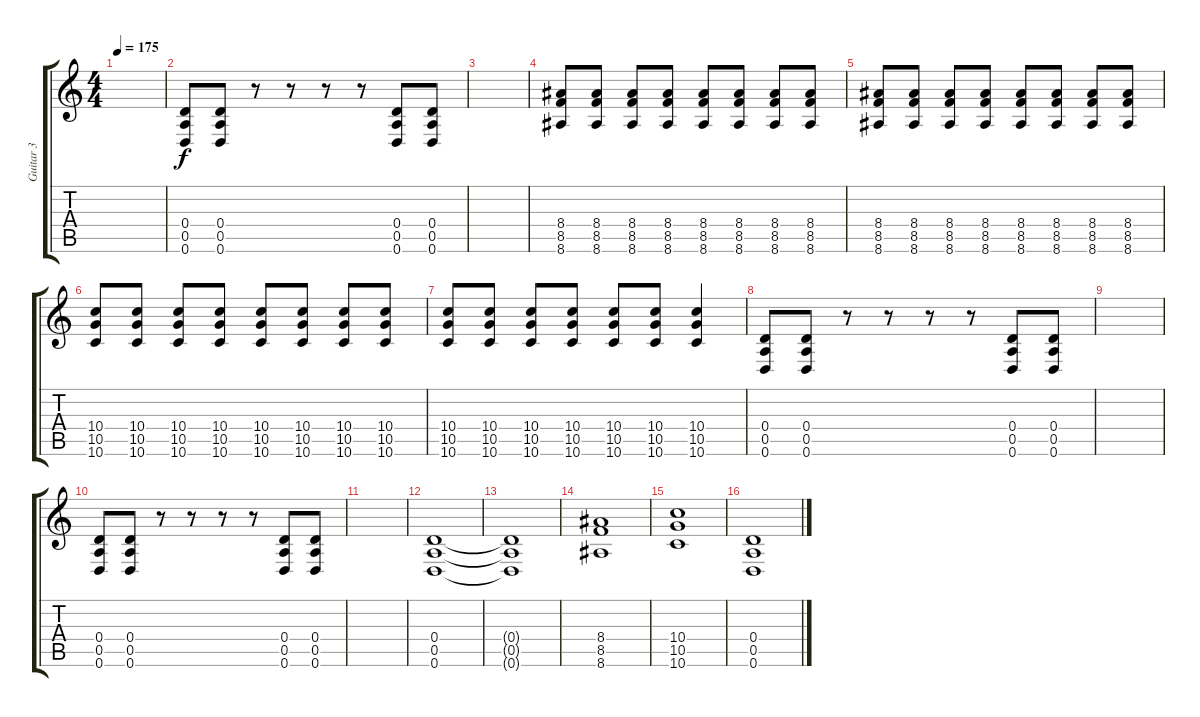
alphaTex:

\track ("Guitar 3" "Guitar 3") {instrument distortionguitar}
\staff {score tabs}
\tuning (E4 B3 G3 D3 A2 D2) {hide}
\ts (4 4)
\tempo 175
\clef g2
\ks c
|
(0.4 0.5 0.6).8 (0.4 0.5 0.6).8 r.8 r.8 r.8 r.8 (0.4 0.5 0.6).8 (0.4 0.5 0.6).8 |
|
(8.4 8.5 8.6).8 (8.4 8.5 8.6).8 (8.4 8.5 8.6).8 (8.4 8.5 8.6).8 (8.4 8.5 8.6).8 (8.4 8.5 8.6).8 (8.4 8.5 8.6).8 (8.4 8.5 8.6).8 |
(8.4 8.5 8.6).8 (8.4 8.5 8.6).8 (8.4 8.5 8.6).8 (8.4 8.5 8.6).8 (8.4 8.5 8.6).8 (8.4 8.5 8.6).8 (8.4 8.5 8.6).8 (8.4 8.5 8.6).8 |
(10.4 10.5 10.6).8 (10.4 10.5 10.6).8 (10.4 10.5 10.6).8 (10.4 10.5 10.6).8 (10.4 10.5 10.6).8 (10.4 10.5 10.6).8 (10.4 10.5 10.6).8 (10.4 10.5 10.6).8 |
(10.4 10.5 10.6).8 (10.4 10.5 10.6).8 (10.4 10.5 10.6).8 (10.4 10.5 10.6).8 (10.4 10.5 10.6).8 (10.4 10.5 10.6).8 (10.4 10.5 10.6).4 |
(0.4 0.5 0.6).8 (0.4 0.5 0.6).8 r.8 r.8 r.8 r.8 (0.4 0.5 0.6).8 (0.4 0.5 0.6).8 |
|
(0.4 0.5 0.6).8 (0.4 0.5 0.6).8 r.8 r.8 r.8 r.8 (0.4 0.5 0.6).8 (0.4 0.5 0.6).8 |
|
(0.4 0.5 0.6).1 |
(0.4{t} 0.5{t} 0.6{t}).1 |
(8.4 8.5 8.6).1 |
(10.4 10.5 10.6).1 |
(0.4 0.5 0.6).1
